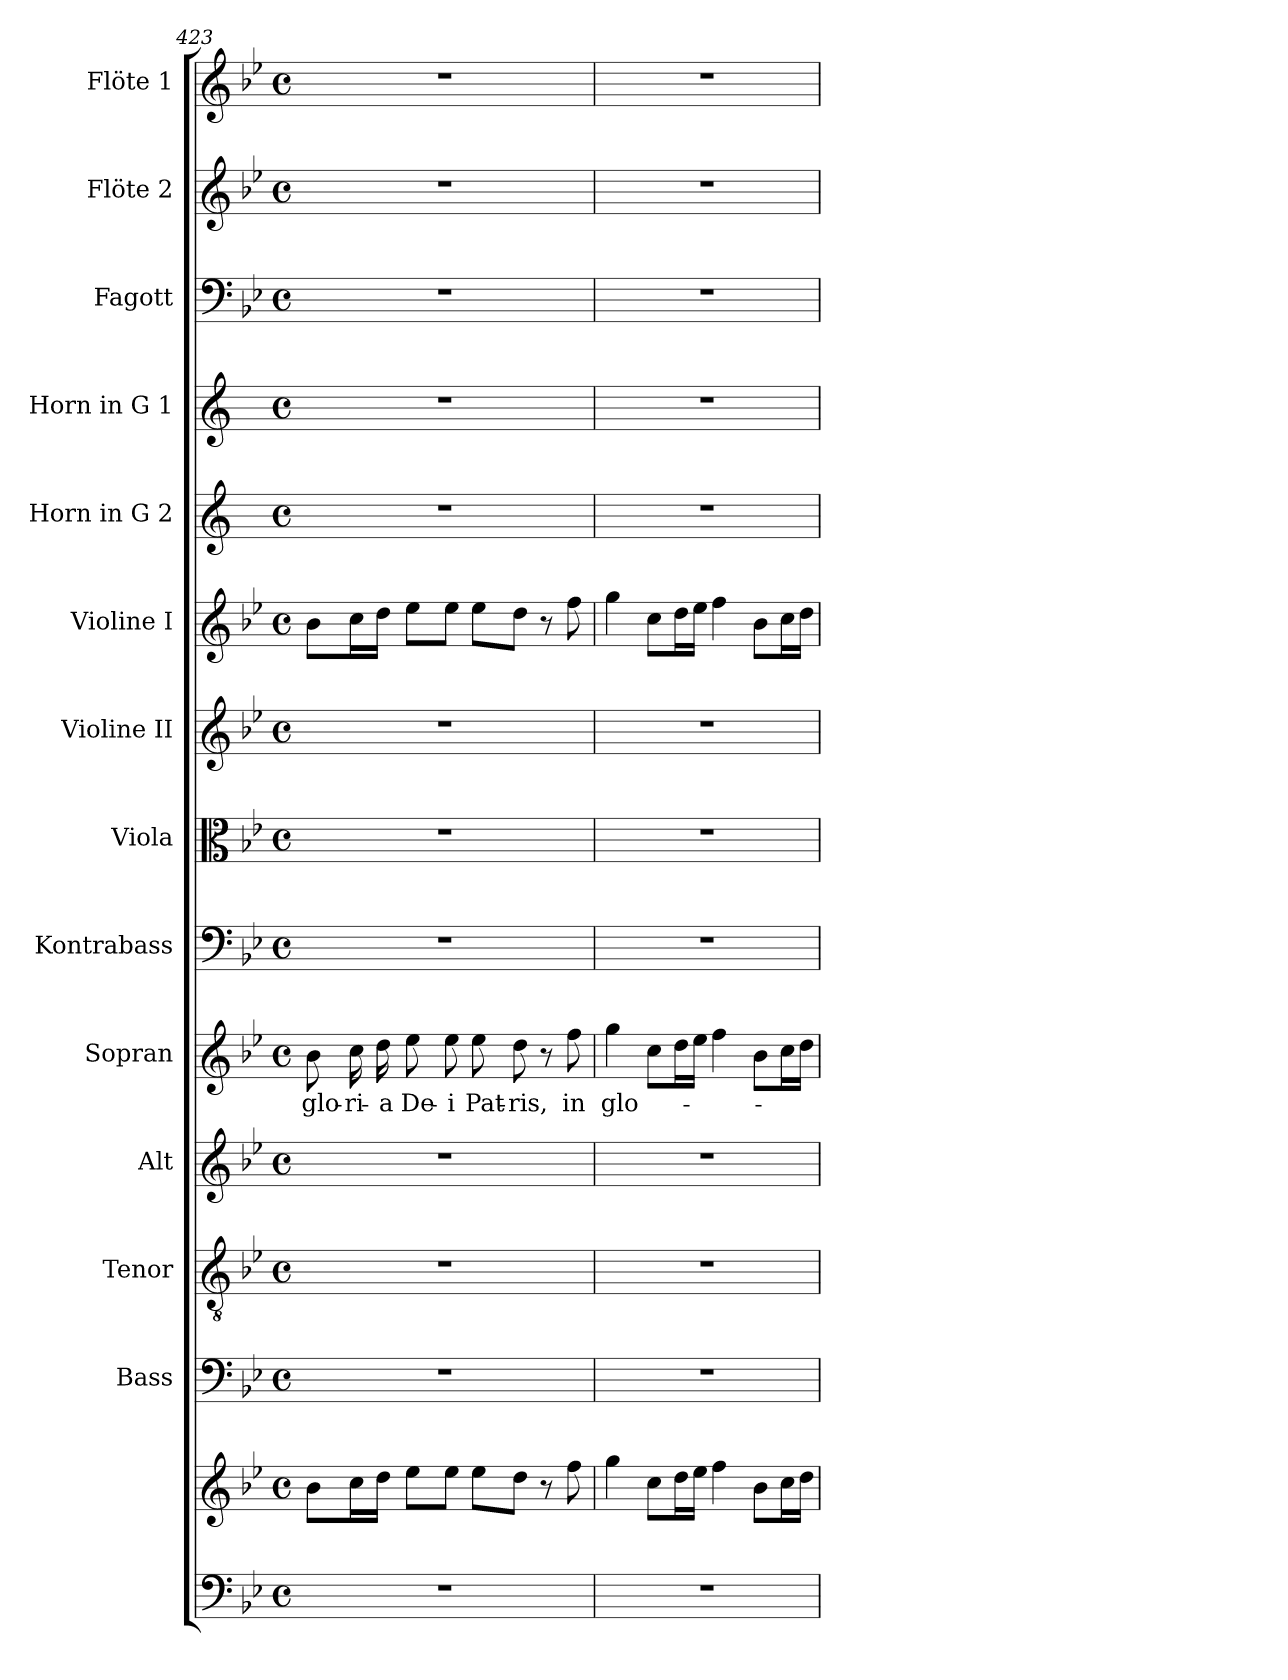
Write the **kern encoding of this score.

**kern	**kern	**kern	**kern	**kern	**kern	**text	**kern	**kern	**kern	**kern	**kern	**kern	**kern	**kern	**kern
*part14	*part14	*part13	*part12	*part11	*part10	*part10	*part9	*part8	*part7	*part6	*part5	*part4	*part3	*part2	*part1
*staff15	*staff14	*staff13	*staff12	*staff11	*staff10	*staff10	*staff9	*staff8	*staff7	*staff6	*staff5	*staff4	*staff3	*staff2	*staff1
*	*	*I"Bass	*I"Tenor	*I"Alt	*I"Sopran	*	*I"Kontrabass	*I"Viola	*I"Violine II	*I"Violine I	*I"Horn in G 2	*I"Horn in G 1	*I"Fagott	*I"Flöte 2	*I"Flöte 1
*	*	*I'B.	*I'T.	*I'A.	*I'S.	*	*I'Kb.	*I'Vla.	*I'Vl. II	*I'Vl. I	*	*	*I'Fg.	*I'Fl. 2	*I'Fl. 1
*clefF4	*clefG2	*clefF4	*clefGv2	*clefG2	*clefG2	*	*clefF4	*clefC3	*clefG2	*clefG2	*clefG2	*clefG2	*clefF4	*clefG2	*clefG2
*	*	*	*	*	*	*	*ITrd7c12	*	*	*	*ITrd1c2	*ITrd1c2	*	*	*
*k[b-e-]	*k[b-e-]	*k[b-e-]	*k[b-e-]	*k[b-e-]	*k[b-e-]	*	*k[b-e-]	*k[b-e-]	*k[b-e-]	*k[b-e-]	*k[b-e-]	*k[b-e-]	*k[b-e-]	*k[b-e-]	*k[b-e-]
*B-:	*B-:	*B-:	*B-:	*B-:	*B-:	*	*B-:	*B-:	*B-:	*B-:	*B-:	*B-:	*B-:	*B-:	*B-:
*M4/4	*M4/4	*M4/4	*M4/4	*M4/4	*M4/4	*	*M4/4	*M4/4	*M4/4	*M4/4	*M4/4	*M4/4	*M4/4	*M4/4	*M4/4
*met(c)	*met(c)	*met(c)	*met(c)	*met(c)	*met(c)	*	*met(c)	*met(c)	*met(c)	*met(c)	*met(c)	*met(c)	*met(c)	*met(c)	*met(c)
=423	=423	=423	=423	=423	=423	=423	=423	=423	=423	=423	=423	=423	=423	=423	=423
!	!	!	!	!	!	!LO:LY:b	!	!	!	!	!	!	!	!	!
1r	8b-\L	1r	1r	1r	8b-\	glo-	1r	1r	1r	8b-\L	1r	1r	1r	1r	1r
!	!	!	!	!	!	!LO:LY:b	!	!	!	!	!	!	!	!	!
.	16cc\L	.	.	.	16cc\	-ri-	.	.	.	16cc\L	.	.	.	.	.
!	!	!	!	!	!	!LO:LY:b	!	!	!	!	!	!	!	!	!
.	16dd\JJ	.	.	.	16dd\	-a	.	.	.	16dd\JJ	.	.	.	.	.
!	!	!	!	!	!	!LO:LY:b	!	!	!	!	!	!	!	!	!
.	8ee-\L	.	.	.	8ee-\	De-	.	.	.	8ee-\L	.	.	.	.	.
!	!	!	!	!	!	!LO:LY:b	!	!	!	!	!	!	!	!	!
.	8ee-\J	.	.	.	8ee-\	-i	.	.	.	8ee-\J	.	.	.	.	.
!	!	!	!	!	!	!LO:LY:b	!	!	!	!	!	!	!	!	!
.	8ee-\L	.	.	.	8ee-\	Pat-	.	.	.	8ee-\L	.	.	.	.	.
!	!	!	!	!	!	!LO:LY:b	!	!	!	!	!	!	!	!	!
.	8dd\J	.	.	.	8dd\	-ris,	.	.	.	8dd\J	.	.	.	.	.
.	8r	.	.	.	8r	.	.	.	.	8r	.	.	.	.	.
!	!	!	!	!	!	!LO:LY:b	!	!	!	!	!	!	!	!	!
.	8ff\	.	.	.	8ff\	in	.	.	.	8ff\	.	.	.	.	.
=424	=424	=424	=424	=424	=424	=424	=424	=424	=424	=424	=424	=424	=424	=424	=424
!	!	!	!	!	!	!LO:LY:b	!	!	!	!	!	!	!	!	!
1r	4gg\	1r	1r	1r	4gg\	glo-	1r	1r	1r	4gg\	1r	1r	1r	1r	1r
.	8cc\L	.	.	.	8cc\L	.	.	.	.	8cc\L	.	.	.	.	.
.	16dd\L	.	.	.	16dd\L	.	.	.	.	16dd\L	.	.	.	.	.
.	16ee-\JJ	.	.	.	16ee-\JJ	.	.	.	.	16ee-\JJ	.	.	.	.	.
.	4ff\	.	.	.	4ff\	.	.	.	.	4ff\	.	.	.	.	.
.	8b-\L	.	.	.	8b-\L	.	.	.	.	8b-\L	.	.	.	.	.
.	16cc\L	.	.	.	16cc\L	.	.	.	.	16cc\L	.	.	.	.	.
.	16dd\JJ	.	.	.	16dd\JJ	.	.	.	.	16dd\JJ	.	.	.	.	.
=	=	=	=	=	=	=	=	=	=	=	=	=	=	=	=
*-	*-	*-	*-	*-	*-	*-	*-	*-	*-	*-	*-	*-	*-	*-	*-
